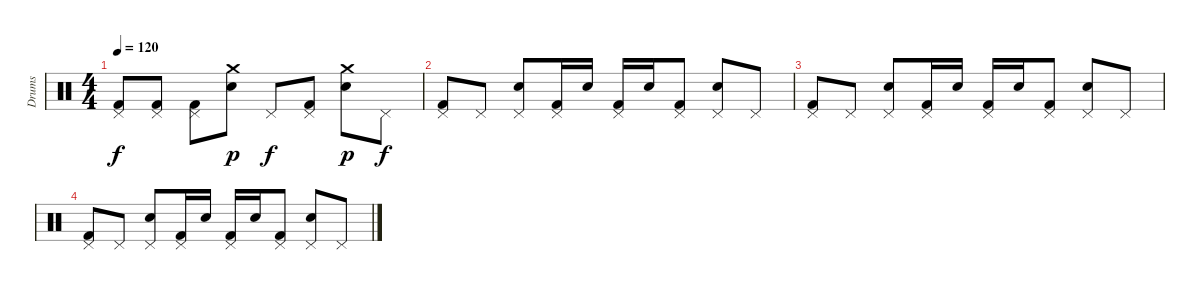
\track ("Drums" "Drums") {instrument percussion}
\staff {score}
\articulation defaults
\ts (4 4)
\tempo 120
\clef neutral
\ks c
("Pedal Hi-Hat (hit)" "Kick (hit) 2").8{dy f} ("Pedal Hi-Hat (hit)" "Kick (hit) 2").8 ("Pedal Hi-Hat (hit)" "Kick (hit) 2").8 ("Crash medium (hit)" "Electric Snare (hit)").8{dy p} "Pedal Hi-Hat (hit)".8{dy f} ("Pedal Hi-Hat (hit)" "Kick (hit) 2").8 ("Crash medium (hit)" "Electric Snare (hit)").8{dy p} "Pedal Hi-Hat (hit)".8{dy f} |
("Pedal Hi-Hat (hit)" "Kick (hit) 2").8 "Pedal Hi-Hat (hit)".8 ("Pedal Hi-Hat (hit)" "Electric Snare (hit)").8 ("Pedal Hi-Hat (hit)" "Kick (hit) 2").16 "Electric Snare (hit)".16 ("Pedal Hi-Hat (hit)" "Kick (hit) 2").16 "Electric Snare (hit)".16 ("Pedal Hi-Hat (hit)" "Kick (hit) 2").8 ("Pedal Hi-Hat (hit)" "Electric Snare (hit)").8 "Pedal Hi-Hat (hit)".8 |
("Pedal Hi-Hat (hit)" "Kick (hit) 2").8 "Pedal Hi-Hat (hit)".8 ("Pedal Hi-Hat (hit)" "Electric Snare (hit)").8 ("Pedal Hi-Hat (hit)" "Kick (hit) 2").16 "Electric Snare (hit)".16 ("Pedal Hi-Hat (hit)" "Kick (hit) 2").16 "Electric Snare (hit)".16 ("Pedal Hi-Hat (hit)" "Kick (hit) 2").8 ("Pedal Hi-Hat (hit)" "Electric Snare (hit)").8 "Pedal Hi-Hat (hit)".8 |
("Pedal Hi-Hat (hit)" "Kick (hit) 2").8 "Pedal Hi-Hat (hit)".8 ("Pedal Hi-Hat (hit)" "Electric Snare (hit)").8 ("Pedal Hi-Hat (hit)" "Kick (hit) 2").16 "Electric Snare (hit)".16 ("Pedal Hi-Hat (hit)" "Kick (hit) 2").16 "Electric Snare (hit)".16 ("Pedal Hi-Hat (hit)" "Kick (hit) 2").8 ("Pedal Hi-Hat (hit)" "Electric Snare (hit)").8 "Pedal Hi-Hat (hit)".8
